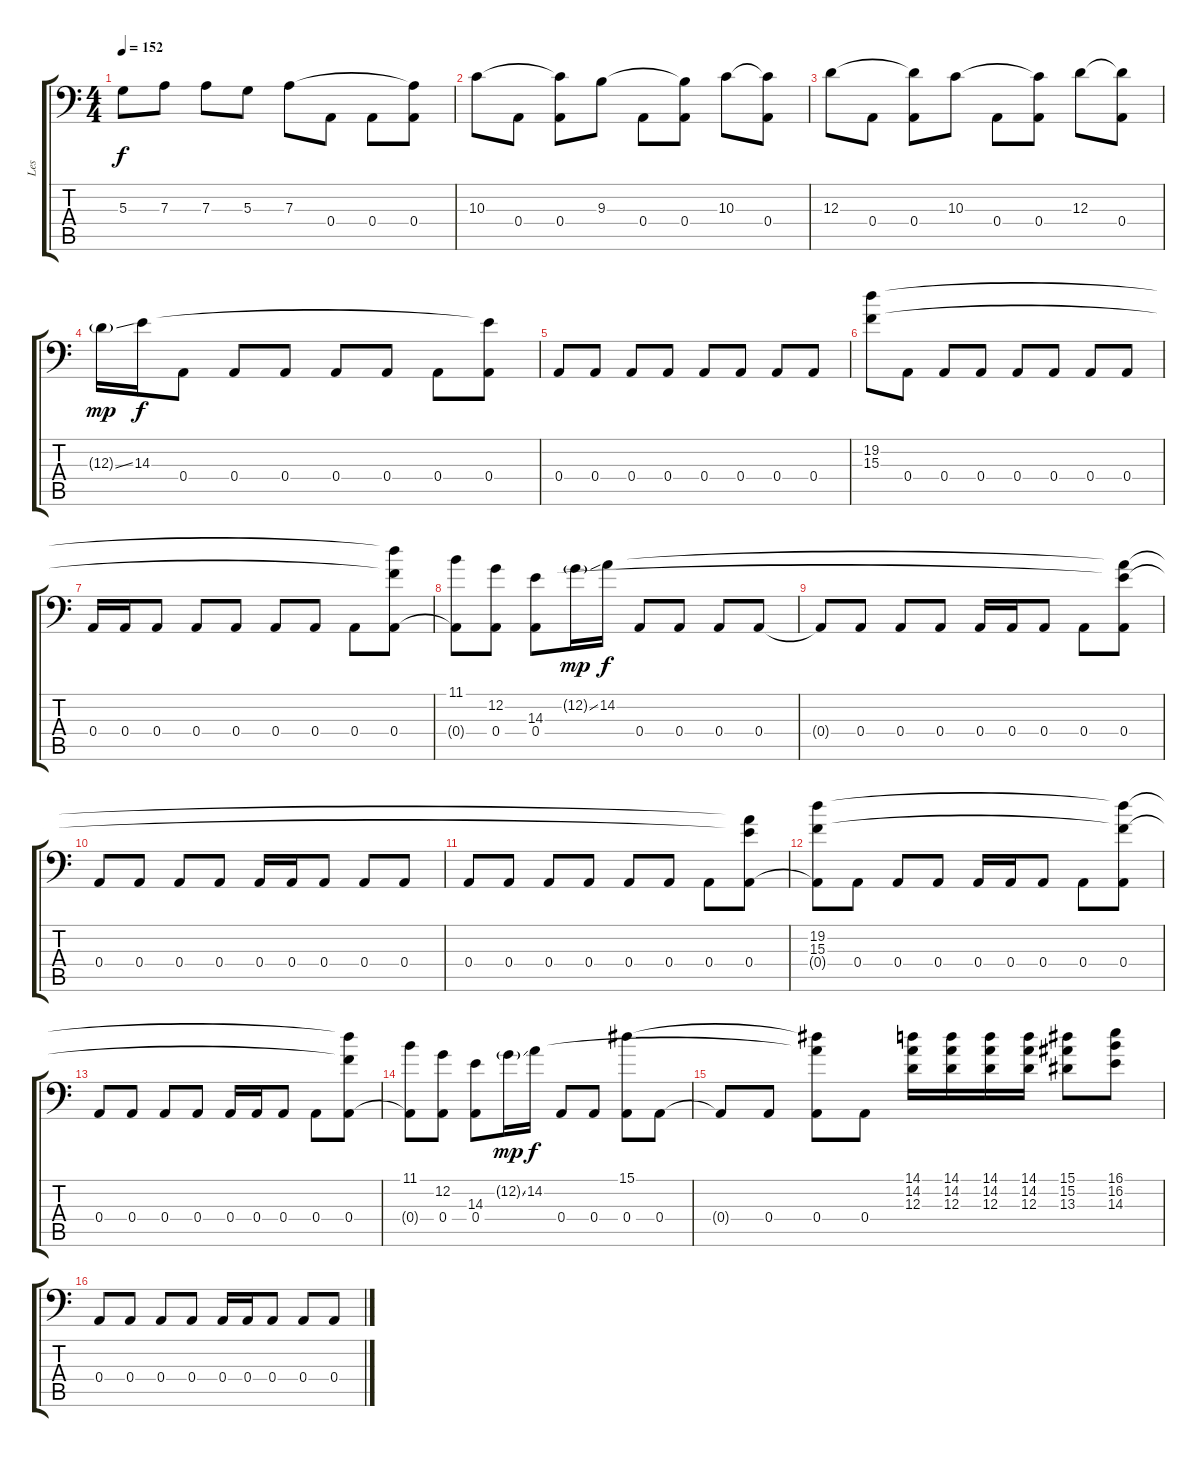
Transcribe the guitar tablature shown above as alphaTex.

\track ("Les" "Les") {instrument electricbassfinger}
\staff {score tabs}
\tuning (C3 G2 D2 A1 E1 B0) {hide}
\ts (4 4)
\tempo 152
\clef f4
\ks c
5.3.8{dy f} 7.3.8 7.3.8 5.3.8 7.3.8 0.4.8 0.4.8 (7.3{t} 0.4).8 |
10.3.8 0.4.8 (10.3{t} 0.4).8 9.3.8 0.4.8 (9.3{t} 0.4).8 10.3.8 (10.3{t} 0.4).8 |
12.3.8 0.4.8 (12.3{t} 0.4).8 10.3.8 0.4.8 (10.3{t} 0.4).8 12.3.8 (12.3{t} 0.4).8 |
12.3{ss g}.16{dy mp} 14.3.16{dy f} 0.4.8 0.4.8 0.4.8 0.4.8 0.4.8 0.4.8 (14.3{t} 0.4).8 |
0.4.8 0.4.8 0.4.8 0.4.8 0.4.8 0.4.8 0.4.8 0.4.8 |
(19.2 15.3).8 0.4.8 0.4.8 0.4.8 0.4.8 0.4.8 0.4.8 0.4.8 |
0.4.16 0.4.16 0.4.8 0.4.8 0.4.8 0.4.8 0.4.8 0.4.8 (19.2{t} 15.3{t} 0.4).8 |
(11.1 0.4{t}).8 (12.2 0.4).8 (14.3 0.4).8 12.2{ss g}.16{dy mp} 14.2.16{dy f} 0.4.8 0.4.8 0.4.8 0.4.8 |
0.4{t}.8 0.4.8 0.4.8 0.4.8 0.4.16 0.4.16 0.4.8 0.4.8 (14.2{t} 14.3{t} 0.4).8 |
0.4.8 0.4.8 0.4.8 0.4.8 0.4.16 0.4.16 0.4.8 0.4.8 0.4.8 |
0.4.8 0.4.8 0.4.8 0.4.8 0.4.8 0.4.8 0.4.8 (14.2{t} 14.3{t} 0.4).8 |
(19.2 15.3 0.4{t}).8 0.4.8 0.4.8 0.4.8 0.4.16 0.4.16 0.4.8 0.4.8 (19.2{t} 15.3{t} 0.4).8 |
0.4.8 0.4.8 0.4.8 0.4.8 0.4.16 0.4.16 0.4.8 0.4.8 (19.2{t} 15.3{t} 0.4).8 |
(11.1 0.4{t}).8 (12.2 0.4).8 (14.3 0.4).8 12.2{ss g}.16{dy mp} 14.2.16{dy f} 0.4.8 0.4.8 (15.1 0.4).8 0.4.8 |
0.4{t}.8 0.4.8 (15.1{t} 14.2{t} 0.4).8 0.4.8 (14.1 14.2 12.3).16 (14.1 14.2 12.3).16 (14.1 14.2 12.3).16 (14.1 14.2 12.3).16 (15.1 15.2 13.3).8 (16.1 16.2 14.3).8 |
0.4.8 0.4.8 0.4.8 0.4.8 0.4.16 0.4.16 0.4.8 0.4.8 0.4.8
